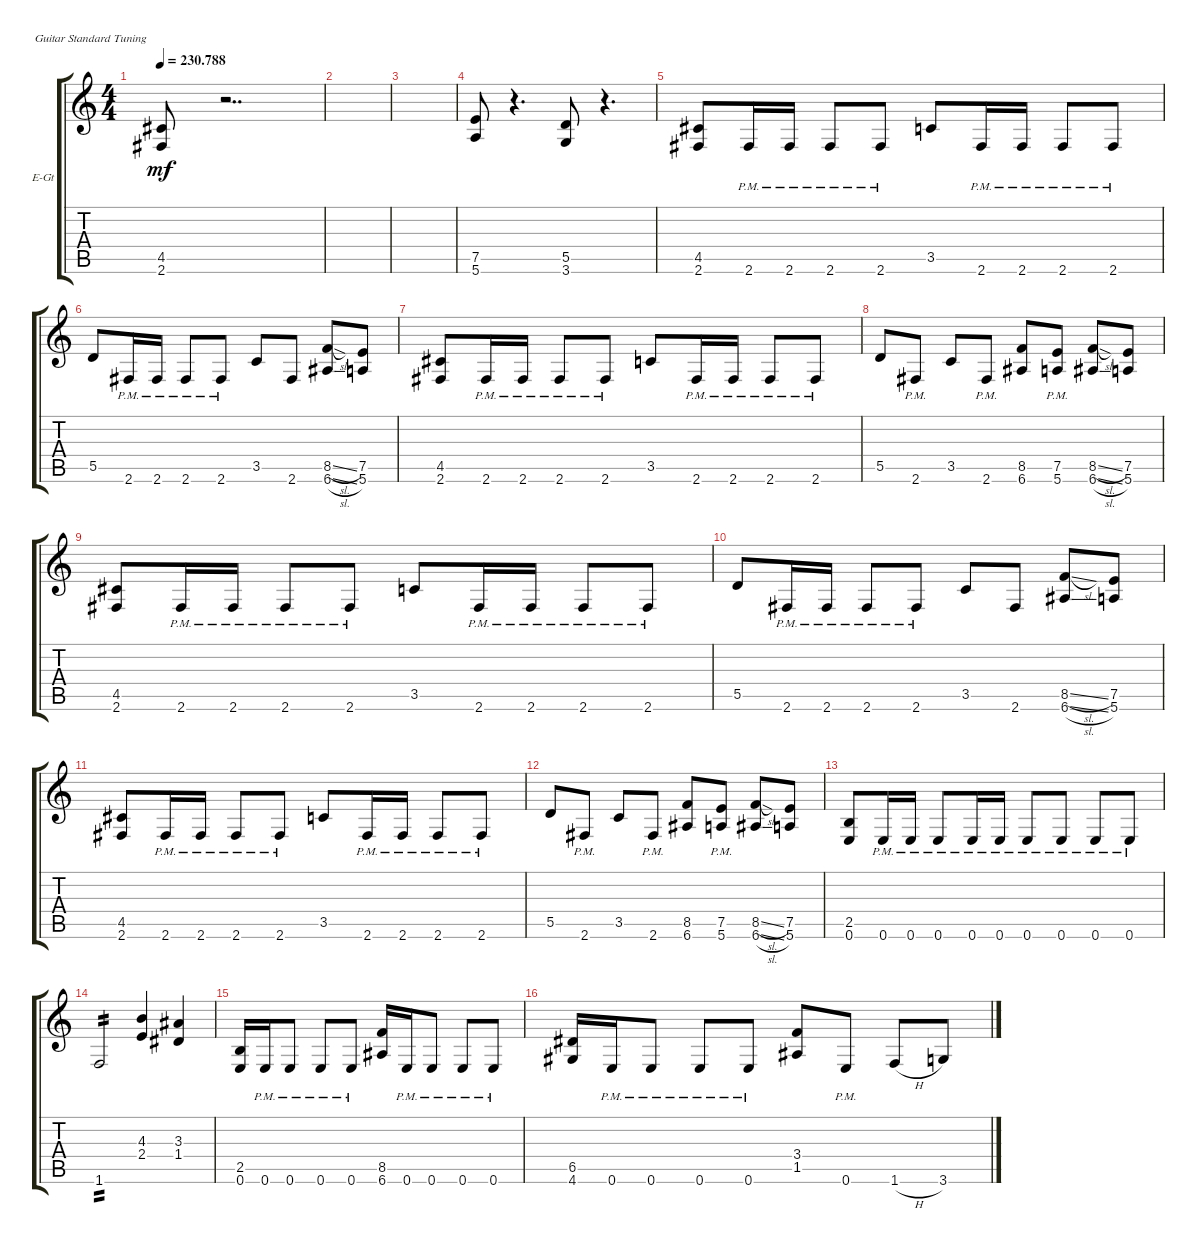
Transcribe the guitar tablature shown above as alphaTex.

\defaultSystemsLayout 4
\bracketExtendMode groupsimilarinstruments
\firstSystemTrackNameOrientation horizontal
\otherSystemsTrackNameOrientation horizontal
\track ("Electric Guitar" "E-Gt") {instrument electricguitarclean}
\staff {score tabs}
\tuning (E4 B3 G3 D3 A2 E2)
\ts (4 4)
\tempo
230.788
\accidentals auto
\clef g2
\ottava regular
\simile none
\ks c
(2.6 4.5).8{dy mf} r.2{dd} |
|
|
(5.6 7.5).8 r.4{d} (3.6 5.5).8 r.4{d} |
(2.6 4.5).8 2.6{pm}.16 2.6{pm}.16 2.6{pm}.8 2.6{pm}.8 3.5.8 2.6{pm}.16 2.6{pm}.16 2.6{pm}.8 2.6{pm}.8 |
5.5.8 2.6{pm}.16 2.6{pm}.16 2.6{pm}.8 2.6{pm}.8 3.5.8 2.6.8 (6.6{sl} 8.5{sl}).8 (5.6 7.5).8 |
(2.6 4.5).8 2.6{pm}.16 2.6{pm}.16 2.6{pm}.8 2.6{pm}.8 3.5.8 2.6{pm}.16 2.6{pm}.16 2.6{pm}.8 2.6{pm}.8 |
5.5.8 2.6{pm}.8 3.5.8 2.6{pm}.8 (6.6 8.5).8 (5.6{pm} 7.5).8 (6.6{sl} 8.5{sl}).8 (5.6 7.5).8 |
(2.6 4.5).8 2.6{pm}.16 2.6{pm}.16 2.6{pm}.8 2.6{pm}.8 3.5.8 2.6{pm}.16 2.6{pm}.16 2.6{pm}.8 2.6{pm}.8 |
5.5.8 2.6{pm}.16 2.6{pm}.16 2.6{pm}.8 2.6{pm}.8 3.5.8 2.6.8 (6.6{sl} 8.5{sl}).8 (5.6 7.5).8 |
(2.6 4.5).8 2.6{pm}.16 2.6{pm}.16 2.6{pm}.8 2.6{pm}.8 3.5.8 2.6{pm}.16 2.6{pm}.16 2.6{pm}.8 2.6{pm}.8 |
5.5.8 2.6{pm}.8 3.5.8 2.6{pm}.8 (6.6 8.5).8 (5.6{pm} 7.5).8 (6.6{sl} 8.5{sl}).8 (5.6 7.5).8 |
(0.6 2.5).8 0.6{pm}.16 0.6{pm}.16 0.6{pm}.8 0.6{pm}.16 0.6{pm}.16 0.6{pm}.8 0.6{pm}.8 0.6{pm}.8 0.6{pm}.8 |
1.6.2{tp 2} (2.4 4.3).4 (1.4 3.3).4 |
(0.6 2.5).16 0.6{pm}.16 0.6{pm}.8 0.6{pm}.8 0.6{pm}.8 (6.6 8.5).16 0.6{pm}.16 0.6{pm}.8 0.6{pm}.8 0.6{pm}.8 |
(4.6 6.5).16 0.6{pm}.16 0.6{pm}.8 0.6{pm}.8 0.6{pm}.8 (1.5 3.4).8 0.6{pm}.8 1.6{h}.8 3.6.8
